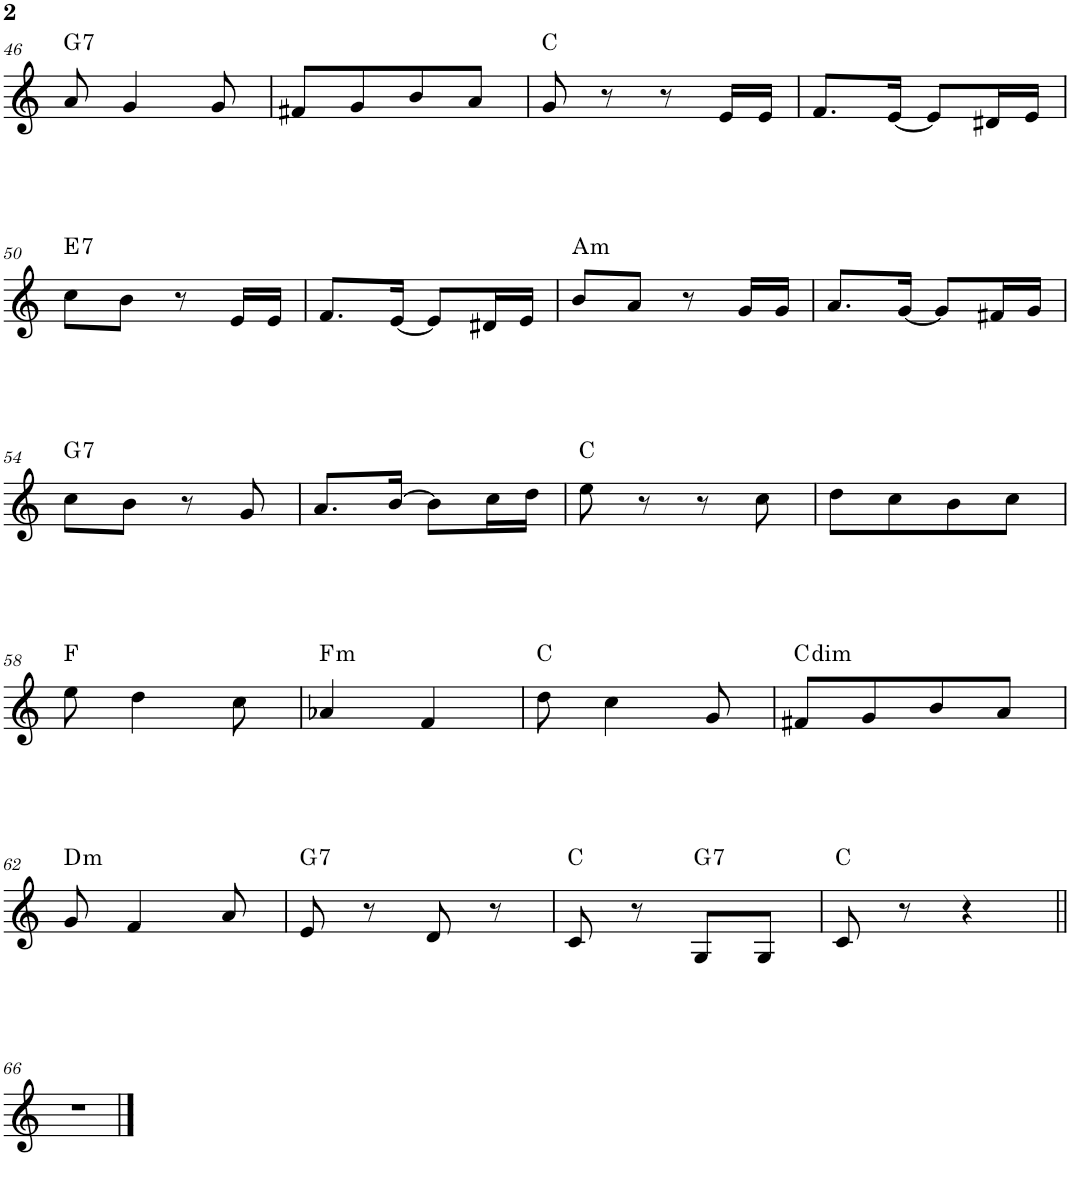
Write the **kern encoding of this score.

**kern	**harte
*part1	*part1
*staff1	*
*I"Piano	*
*I'Pno.	*
!!LO:PB:g=z
*clefG2	*
*k[]	*
*M2/4	*
=46	=46
!	!LO:H:kt=7
8a/	G:7
4g/	.
8g/	.
=47	=47
8f#X/L	.
8g/	.
8b/	.
8a/J	.
=48	=48
8g/	C:maj
8r	.
8r	.
16e/LL	.
16e/JJ	.
=49	=49
8.f/L	.
[16e/Jk	.
8e/L]	.
16d#X/L	.
16e/JJ	.
!!LO:LB:g=z
=50	=50
!	!LO:H:kt=7
8cc\L	E:7
8b\J	.
8r	.
16e/LL	.
16e/JJ	.
=51	=51
8.f/L	.
[16e/Jk	.
8e/L]	.
16d#X/L	.
16e/JJ	.
=52	=52
!	!LO:H:kt=m
8b/L	A:min
8a/J	.
8r	.
16g/LL	.
16g/JJ	.
=53	=53
8.a/L	.
[16g/Jk	.
8g/L]	.
16f#X/L	.
16g/JJ	.
!!LO:LB:g=z
=54	=54
!	!LO:H:kt=7
8cc\L	G:7
8b\J	.
8r	.
8g/	.
=55	=55
8.a/L	.
[16b/Jk	.
8b\L]	.
16cc\L	.
16dd\JJ	.
=56	=56
8ee\	C:maj
8r	.
8r	.
8cc\	.
=57	=57
8dd\L	.
8cc\	.
8b\	.
8cc\J	.
!!LO:LB:g=z
=58	=58
8ee\	F:maj
4dd\	.
8cc\	.
=59	=59
!	!LO:H:kt=m
4a-X/	F:min
4f/	.
=60	=60
8dd\	C:maj
4cc\	.
8g/	.
=61	=61
!	!LO:H:kt=dim
8f#X/L	C:dim
8g/	.
8b/	.
8a/J	.
!!LO:LB:g=z
=62	=62
!	!LO:H:kt=m
8g/	D:min
4f/	.
8a/	.
=63	=63
!	!LO:H:kt=7
8e/	G:7
8r	.
8d/	.
8r	.
=64	=64
8c/	C:maj
8r	.
!	!LO:H:kt=7
8G/L	G:7
8G/J	.
=65	=65
8c/	C:maj
8r	.
4r	.
!!LO:LB:g=z
=66||	=66||
2r	.
==	==
*-	*-
